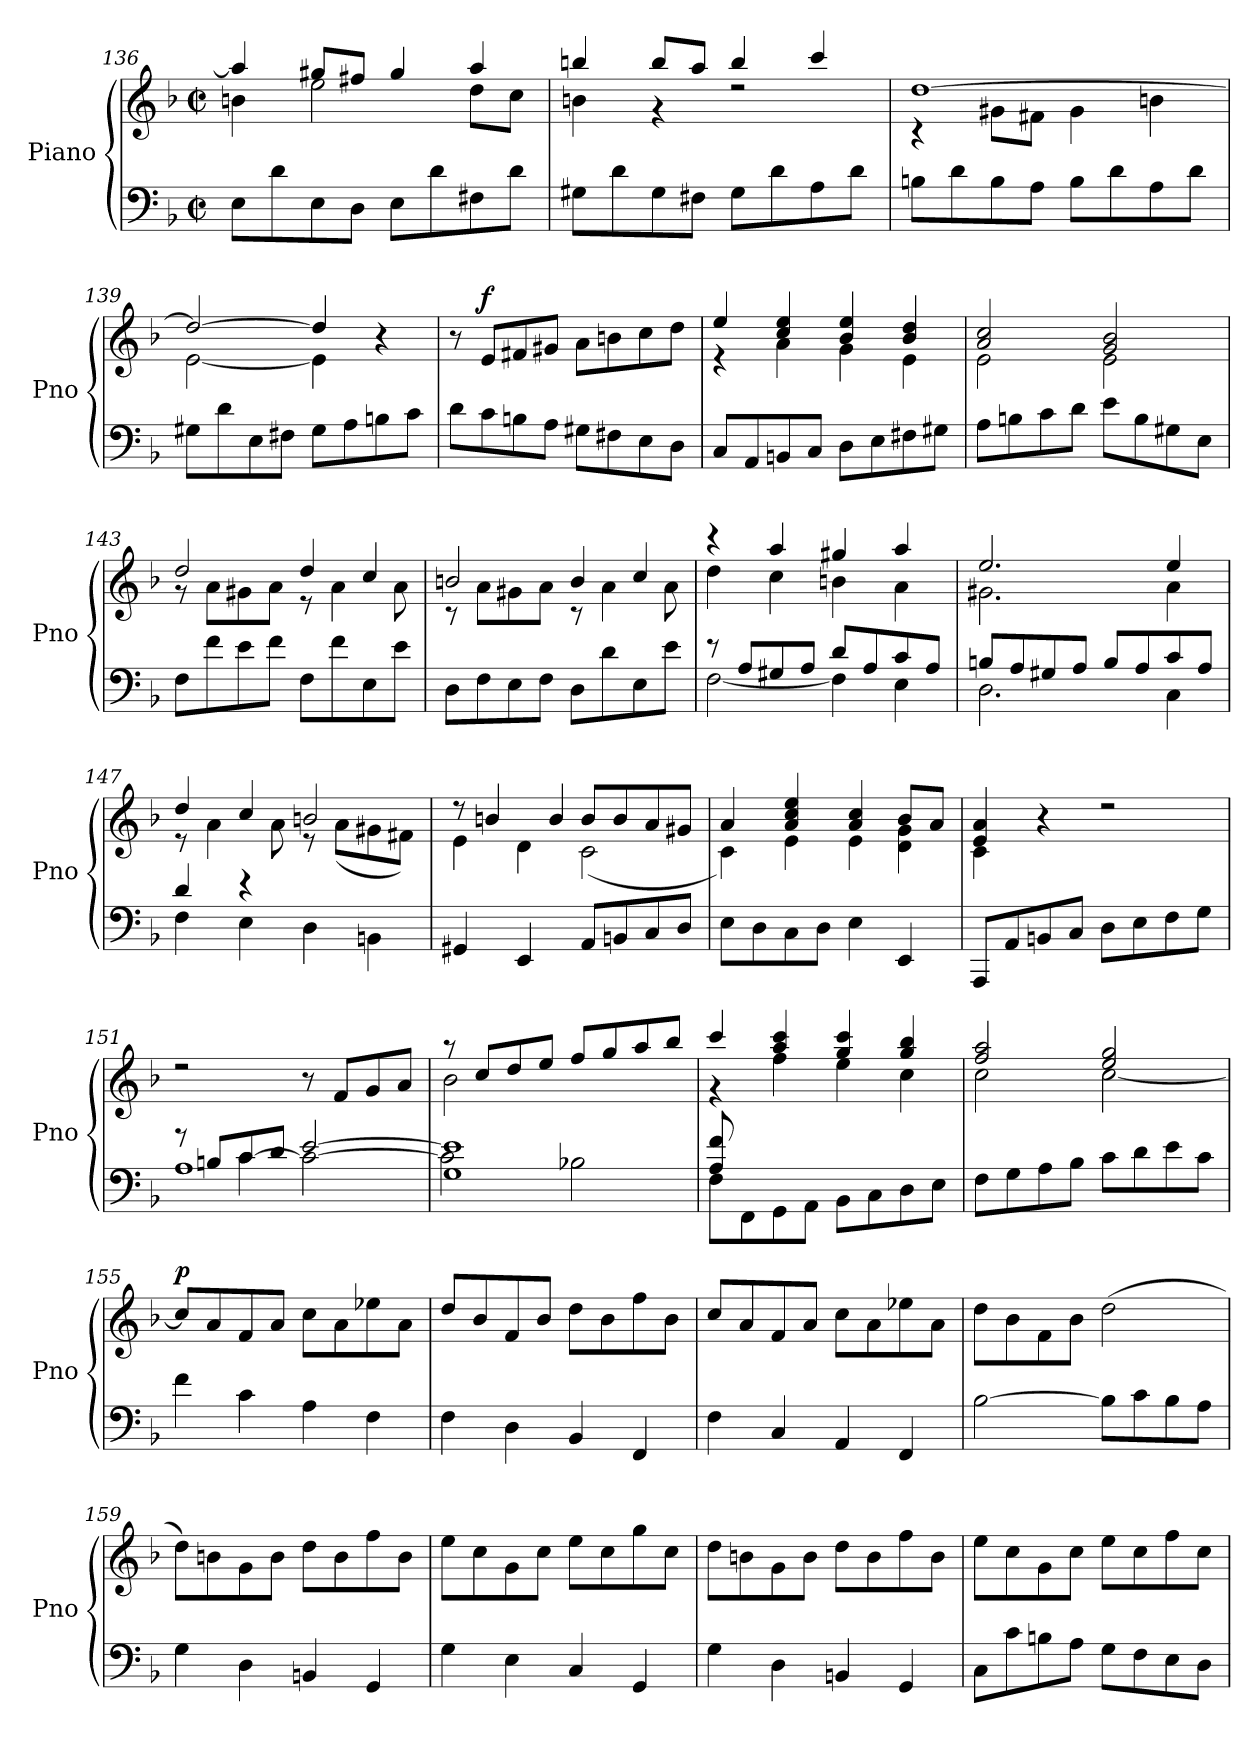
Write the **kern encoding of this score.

**kern	**kern	**dynam
*part1	*part1	*part1
*staff2	*staff1	*staff1/2
*I"Piano	*	*
*I'Pno	*	*
*clefF4	*clefG2	*
*k[b-]	*k[b-]	*
*M2/2	*M2/2	*
*met(c|)	*met(c|)	*
=136	=136	=136
*	*^	*
8E\L	4aa/]	4bn\	.
8d\	.	.	.
8E\	8gg#X/L	2ee\	.
8D\J	8ff#X/J	.	.
8E\L	4gg#/	.	.
8d\	.	.	.
8F#X\	4aa/	8dd\L	.
8d\J	.	8cc\J	.
!!LO:PB:g=z	!!
=137	=137	=137	=137
8G#X\L	4bbn/	4bn\	.
8d\	.	.	.
8G#\	8bb/L	4r	.
8F#X\J	8aa/J	.	.
8G#\L	4bb/	2rdd	.
8d\	.	.	.
8A\	4ccc/	.	.
8d\J	.	.	.
=138	=138	=138	=138
8Bn\L	[1dd	4rc	.
8d\	.	.	.
8B\	.	8g#X\L	.
8A\J	.	8f#X\J	.
8B\L	.	4g#\	.
8d\	.	.	.
8A\	.	4bn\	.
8d\J	.	.	.
=139	=139	=139	=139
8G#X\L	2dd/_	[2e\	.
8d\	.	.	.
8E\	.	.	.
8F#X\J	.	.	.
8G#\L	4dd/]	4e\]	.
8A\	.	.	.
8Bn\	4r	4ryy	.
8c\J	.	.	.
*	*v	*v	*
=140	=140	=140
8d\L	8r	.
!	!	!LO:DY:a
8c\	8e/L	f
8Bn\	8f#X/	.
8A\J	8g#X/J	.
8G#X\L	8a\L	.
8F#X\	8bn\	.
8E\	8cc\	.
8D\J	8dd\J	.
!!LO:LB:g=z
=141	=141	=141
*	*^	*
8C/L	4ee/	4re	.
8AA/	.	.	.
8BBn/	4cc/ 4ee/	4a\	.
8C/J	.	.	.
8D\L	4b-/ 4ee/	4g\	.
8E\	.	.	.
8F#X\	4b-/ 4dd/	4e\	.
8G#X\J	.	.	.
=142	=142	=142	=142
8A\L	2a/ 2cc/	2e\	.
8Bn\	.	.	.
8c\	.	.	.
8d\J	.	.	.
8e\L	2g/ 2b-/	2e\	.
8B\	.	.	.
8G#X\	.	.	.
8E\J	.	.	.
=143	=143	=143	=143
8F\L	2dd/	8rg	.
8f\	.	8a\L	.
8e\	.	8g#X\	.
8f\J	.	8a\J	.
8F\L	4dd/	8re	.
8f\	.	4a\	.
8E\	4cc/	.	.
8e\J	.	8a\	.
=144	=144	=144	=144
8D\L	2bn/	8rc	.
8F\	.	8a\L	.
8E\	.	8g#X\	.
8F\J	.	8a\J	.
8D\L	4b/	8rc	.
8d\	.	4a\	.
8E\	4cc/	.	.
8e\J	.	8a\	.
!!LO:LB:g=z	!!
=145	=145	=145	=145
*^	*	*	*
8re	[2F\	4rccc	4dd\	.
8A/L	.	.	.	.
8G#X/	.	4aa/	4cc\	.
8A/J	.	.	.	.
8d/L	4F\]	4gg#X/	4bn\	.
8A/	.	.	.	.
8c/	4E\	4aa/	4a\	.
8A/J	.	.	.	.
=146	=146	=146	=146	=146
8Bn/L	2.D\	2.ee/	2.g#X\	.
8A/	.	.	.	.
8G#X/	.	.	.	.
8A/J	.	.	.	.
8B/L	.	.	.	.
8A/	.	.	.	.
8c/	4C\	4ee/	4a\	.
8A/J	.	.	.	.
=147	=147	=147	=147	=147
4d/	4F\	4dd/	8re	.
.	.	.	4a\	.
4re	4E\	4cc/	.	.
.	.	.	8a\	.
2ryy	4D\	2bn/	8re	.
.	.	.	(<8a\L	.
.	4BBn\	.	8g#X\	.
.	.	.	8f#X\J)	.
*v	*v	*	*	*
=148	=148	=148	=148
*	*	*^	*
4GG#X/	8rdd	4e\	2ryy	.
.	4bn/	.	.	.
4EE/	.	4d\	.	.
.	4b/	.	.	.
8AA/L	.	(<2c\	8b/L	.
8BBn/	4.ryy	.	8b/	.
8C/	.	.	8a/	.
8D/J	.	.	8g#X/J	.
*	*	*v	*v	*
!!LO:LB:g=z
=149	=149	=149	=149
8E\L	4a/	4c\)	.
8D\	.	.	.
8C\	4a/ 4cc/ 4ee/	4e\	.
8D\J	.	.	.
4E\	4a/ 4cc/	4e\	.
4EE/	8b-/L	4d\ 4g\	.
.	8a/J	.	.
=150	=150	=150	=150
8AAA/L	4e/ 4a/	4c\	.
8AA/	.	.	.
8BBn/	4r	2.ryy	.
8C/J	.	.	.
8D\L	2rdd	.	.
8E\	.	.	.
8F\	.	.	.
8G\J	.	.	.
*	*v	*v	*
=151	=151	=151
*^	*	*
*	*^	*	*
8rg	1A	4ryy	2rdd	.
8Bn/L	.	.	.	.
8c/	.	[4c\	.	.
8d/J	.	.	.	.
[2e/	.	2c\_	8r	.
.	.	.	8f/L	.
.	.	.	8g/	.
.	.	.	8a/J	.
=152	=152	=152	=152	=152
*	*	*	*^	*
1e]	1G	2c\]	8raa	2b-\	.
.	.	.	8cc/L	.	.
.	.	.	8dd/	.	.
.	.	.	8ee/J	.	.
.	.	2B-X\	8ff/L	2ryy	.
.	.	.	8gg/	.	.
.	.	.	8aa/	.	.
.	.	.	8bb-/J	.	.
*	*v	*v	*	*	*
=153	=153	=153	=153	=153
8A/ 8f/	8F\L	4ccc/	4r	.
2..ryy	8FF\	.	.	.
.	8GG\	4aa/ 4ccc/	4ff\	.
.	8AA\J	.	.	.
.	8BB-\L	4gg/ 4ccc/	4ee\	.
.	8C\	.	.	.
.	8D\	4gg/ 4bb-/	4cc\	.
.	8E\J	.	.	.
*v	*v	*	*	*
!!LO:LB:g=z	!!
=154	=154	=154	=154
8F\L	2ff/ 2aa/	2cc\	.
8G\	.	.	.
8A\	.	.	.
8B-\J	.	.	.
8c\L	2ee/ 2gg/	[2cc\	.
8d\	.	.	.
8e\	.	.	.
8c\J	.	.	.
=155	=155	=155	=155
!	!	!	!LO:DY:a
4f\	1ryy	8cc/L]	p
.	.	8a/	.
4c\	.	8f/	.
.	.	8a/J	.
4A\	.	8cc\L	.
.	.	8a\	.
4F\	.	8ee-X\	.
.	.	8a\J	.
*	*v	*v	*
=156	=156	=156
4F\	8dd/L	.
.	8b-/	.
4D\	8f/	.
.	8b-/J	.
4BB-/	8dd\L	.
.	8b-\	.
4FF/	8ff\	.
.	8b-\J	.
=157	=157	=157
4F\	8cc/L	.
.	8a/	.
4C/	8f/	.
.	8a/J	.
4AA/	8cc\L	.
.	8a\	.
4FF/	8ee-X\	.
.	8a\J	.
=158	=158	=158
[2B-\	8dd\L	.
.	8b-\	.
.	8f\	.
.	8b-\J	.
8B-\L]	(>2dd\	.
8c\	.	.
8B-\	.	.
8A\J	.	.
!!LO:PB:g=z
=159	=159	=159
4G\	8dd\L)	.
.	8bn\	.
4D\	8g\	.
.	8b\J	.
4BBn/	8dd\L	.
.	8b\	.
4GG/	8ff\	.
.	8b\J	.
=160	=160	=160
4G\	8ee\L	.
.	8cc\	.
4E\	8g\	.
.	8cc\J	.
4C/	8ee\L	.
.	8cc\	.
4GG/	8gg\	.
.	8cc\J	.
=161	=161	=161
4G\	8dd\L	.
.	8bn\	.
4D\	8g\	.
.	8b\J	.
4BBn/	8dd\L	.
.	8b\	.
4GG/	8ff\	.
.	8b\J	.
=162	=162	=162
8C\L	8ee\L	.
8c\	8cc\	.
8Bn\	8g\	.
8A\J	8cc\J	.
8G\L	8ee\L	.
8F\	8cc\	.
8E\	8ff\	.
8D\J	8cc\J	.
=	=	=
*-	*-	*-
